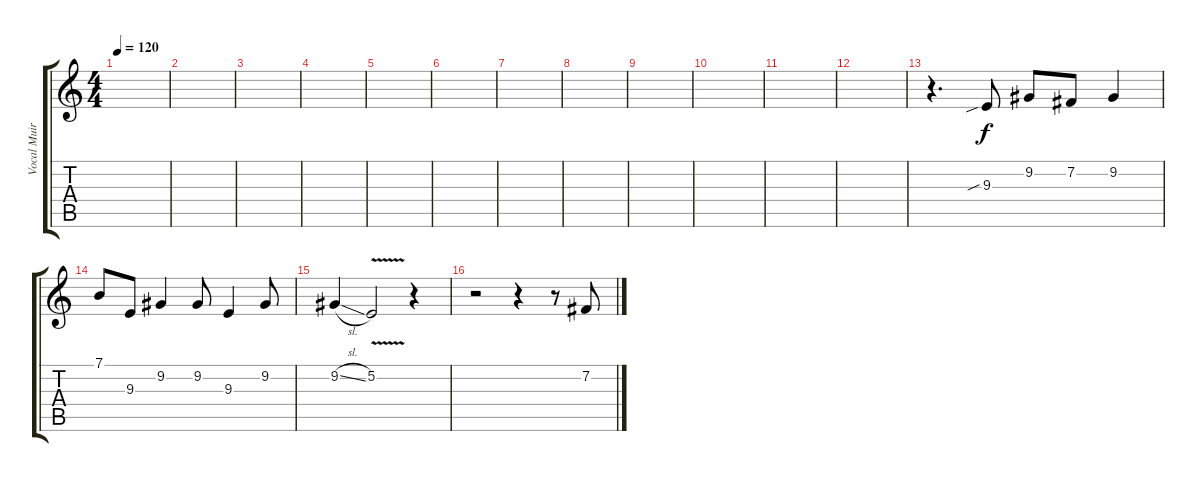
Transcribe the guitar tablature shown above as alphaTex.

\track ("Vocal Muir low" "Vocal Muir") {instrument lead6voice}
\staff {score tabs}
\tuning (E4 B3 G3 D3 A2 E2) {hide}
\ts (4 4)
\tempo 120
\clef g2
\ks c
|
|
|
|
|
|
|
|
|
|
|
|
r.4{d volume 16} 9.3{sib}.8 9.2.8 7.2.8 9.2.4 |
7.1.8 9.3.8 9.2.4 9.2.8 9.3.4 9.2.8 |
9.2{sl}.4 5.2{v}.2 r.4 |
r.2 r.4 r.8 7.2.8
